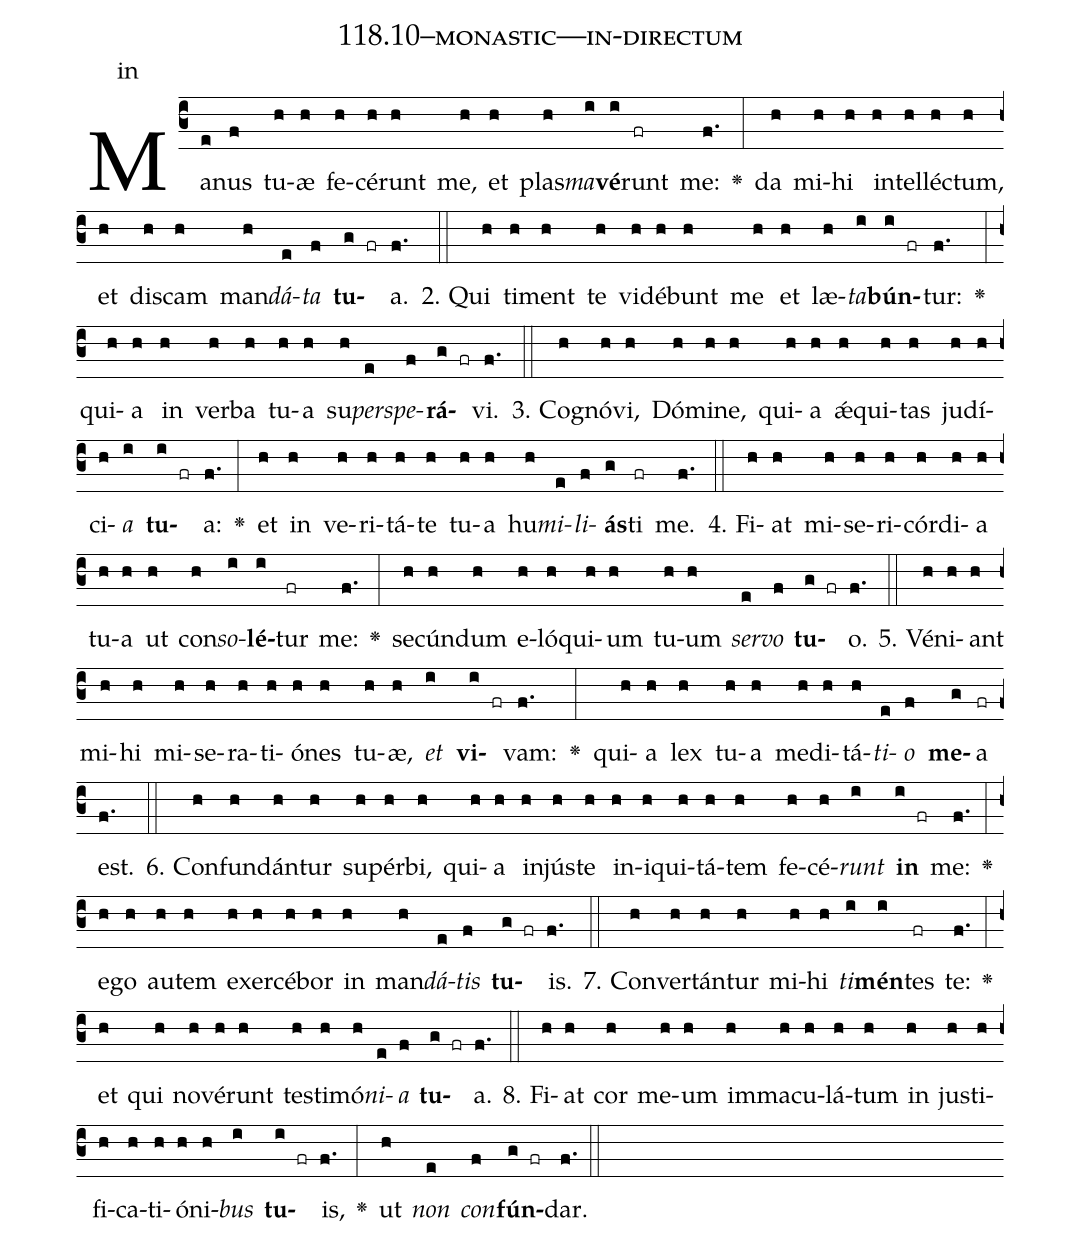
name: 118.10--monastic---in-directum;
annotation: in;
%%
(c3)Ma(e)nus(f) tu(h)æ(h) fe(h)cé(h)runt(h) me,(h) et(h) plas(h)<i>ma</i>(i)<b>vé</b>(i)runt(fr) me:(f.) <v>\greheightstar</v>(:) da(h) mi(h)hi(h) in(h)tel(h)léc(h)tum,(h) et(h) dis(h)cam(h) man(h)<i>dá</i>(e)<i>ta</i>(f) <b>tu</b>(g fr)a.(f.) (::)
2. Qui(h) ti(h)ment(h) te(h) vi(h)dé(h)bunt(h) me(h) et(h) læ(h)<i>ta</i>(i)<b>bún</b>(i fr)tur:(f.) <v>\greheightstar</v>(:) qui(h)a(h) in(h) ver(h)ba(h) tu(h)a(h) su(h)<i>per</i>(e)<i>spe</i>(f)<b>rá</b>(g fr)vi.(f.) (::)
3. Co(h)gnó(h)vi,(h) Dó(h)mi(h)ne,(h) qui(h)a(h) ǽ(h)qui(h)tas(h) ju(h)dí(h)ci(h)<i>a</i>(i) <b>tu</b>(i fr)a:(f.) <v>\greheightstar</v>(:) et(h) in(h) ve(h)ri(h)tá(h)te(h) tu(h)a(h) hu(h)<i>mi</i>(e)<i>li</i>(f)<b>ás</b>(g)ti(fr) me.(f.) (::)
4. Fi(h)at(h) mi(h)se(h)ri(h)cór(h)di(h)a(h) tu(h)a(h) ut(h) con(h)<i>so</i>(i)<b>lé</b>(i)tur(fr) me:(f.) <v>\greheightstar</v>(:) se(h)cún(h)dum(h) e(h)ló(h)qui(h)um(h) tu(h)um(h) <i>ser</i>(e)<i>vo</i>(f) <b>tu</b>(g fr)o.(f.) (::)
5. Vé(h)ni(h)ant(h) mi(h)hi(h) mi(h)se(h)ra(h)ti(h)ó(h)nes(h) tu(h)æ,(h) <i>et</i>(i) <b>vi</b>(i fr)vam:(f.) <v>\greheightstar</v>(:) qui(h)a(h) lex(h) tu(h)a(h) me(h)di(h)tá(h)<i>ti</i>(e)<i>o</i>(f) <b>me</b>(g)a(fr) est.(f.) (::)
6. Con(h)fun(h)dán(h)tur(h) su(h)pér(h)bi,(h) qui(h)a(h) in(h)jús(h)te(h) in(h)i(h)qui(h)tá(h)tem(h) fe(h)cé(h)<i>runt</i>(i) <b>in</b>(i fr) me:(f.) <v>\greheightstar</v>(:) e(h)go(h) au(h)tem(h) ex(h)er(h)cé(h)bor(h) in(h) man(h)<i>dá</i>(e)<i>tis</i>(f) <b>tu</b>(g fr)is.(f.) (::)
7. Con(h)ver(h)tán(h)tur(h) mi(h)hi(h) <i>ti</i>(i)<b>mén</b>(i)tes(fr) te:(f.) <v>\greheightstar</v>(:) et(h) qui(h) no(h)vé(h)runt(h) tes(h)ti(h)mó(h)<i>ni</i>(e)<i>a</i>(f) <b>tu</b>(g fr)a.(f.) (::)
8. Fi(h)at(h) cor(h) me(h)um(h) im(h)ma(h)cu(h)lá(h)tum(h) in(h) jus(h)ti(h)fi(h)ca(h)ti(h)ó(h)ni(h)<i>bus</i>(i) <b>tu</b>(i fr)is,(f.) <v>\greheightstar</v>(:) ut(h) <i>non</i>(e) <i>con</i>(f)<b>fún</b>(g fr)dar.(f.) (::)
